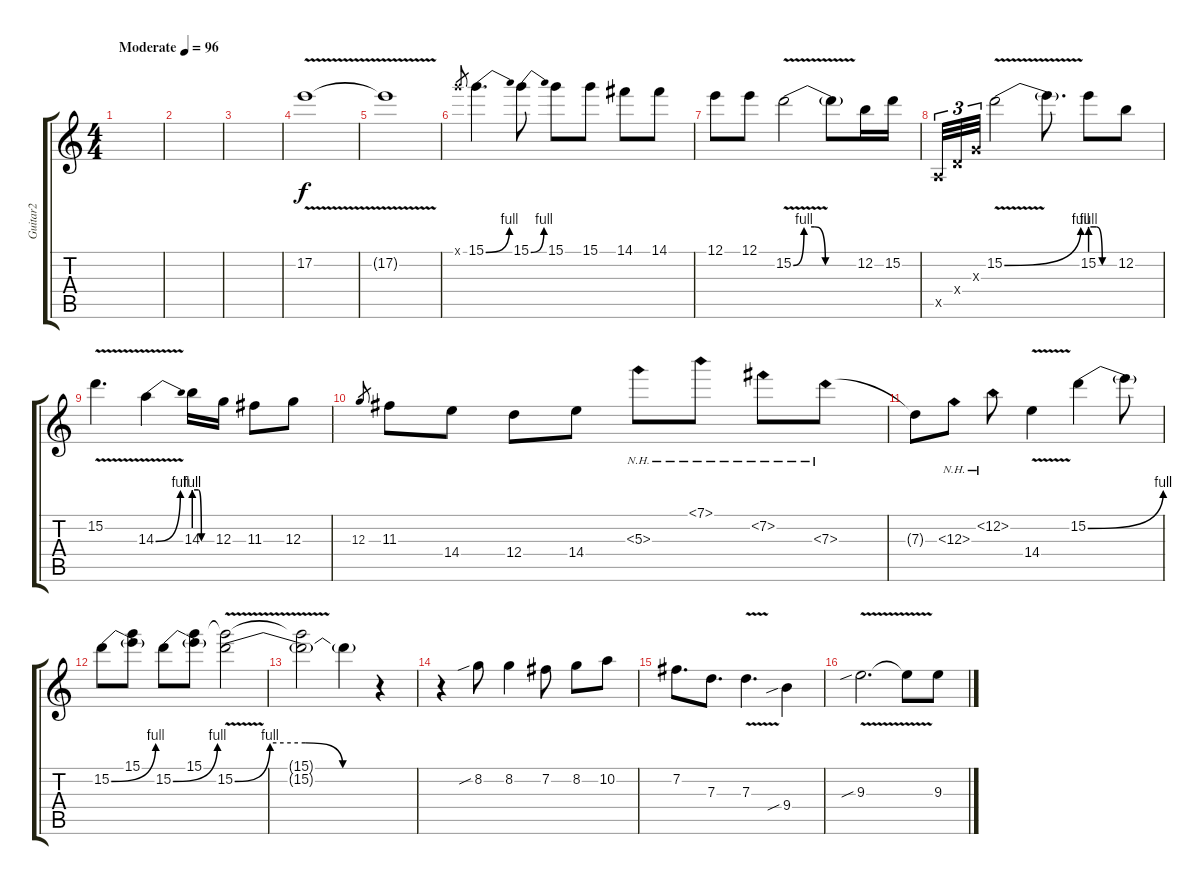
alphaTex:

\track ("Guitar2" "Guitar2") {instrument overdrivenguitar}
\staff {score tabs}
\tuning (E4 B3 G3 D3 A2 E2) {hide}
\ts (4 4)
\tempo (96 "Moderate")
\clef g2
\ks c
|
|
|
17.2{v}.1{volume 14} |
17.2{t}.1 |
15.1{x}.8{gr} 15.1{be (bend 0 0 60 4)}.4{d} 15.1{be (bend 0 0 60 4)}.8 15.1.8 15.1.8 14.1.8 14.1.8 |
12.1.8 12.1.8 15.2{be (custom 0 0 10 4 20 4 30 0 60 0) v}.2 15.2{t}.8 12.2.16 15.2.16 |
0.5{x}.32{tu (3 2)} 0.4{x}.32{tu (3 2)} 0.3{x}.32{tu (3 2)} 15.2{be (bend 0 0 60 4) v}.2 15.2{t}.8{d} 15.2{be (custom 0 4 15 4 30 0 58 0 60 0)}.8 12.2.8 |
15.2{v}.4{d} 14.3{be (bend 0 0 60 4) v}.4 14.3{be (custom 0 4 15 4 25 0 60 0)}.16 12.3.16 11.3.8 12.3.8 |
12.3.8{gr} 11.3.8 14.4.8 12.4.8 14.4.8 5.3{nh}.8 7.1{nh}.8 7.2{nh}.8 7.3{nh}.8 |
7.3{t}.8 12.3{nh}.8 12.2{nh}.8 14.4{v}.4 15.2{be (bend 0 0 60 4)}.4 15.2{t}.8 |
15.2{be (bend 0 0 60 4)}.8 (15.1 15.2{t}).8 15.2{be (bend 0 0 60 4)}.8 (15.1 15.2{t}).8 (15.1{t} 15.2{be (custom 0 0 15 4 30 4 46 0 60 0) v}).2 |
(15.1{t} 15.2{t}).2 15.2{t}.4 r.4 |
r.4 8.2{sib}.8 8.2.4 7.2.8 8.2.8 10.2.8 |
7.2.8{d} 7.3.8{d} 7.3{v}.4{d} 9.4{sib}.4 |
9.3{v sib}.2{d} 9.3{t}.8 9.3.8
